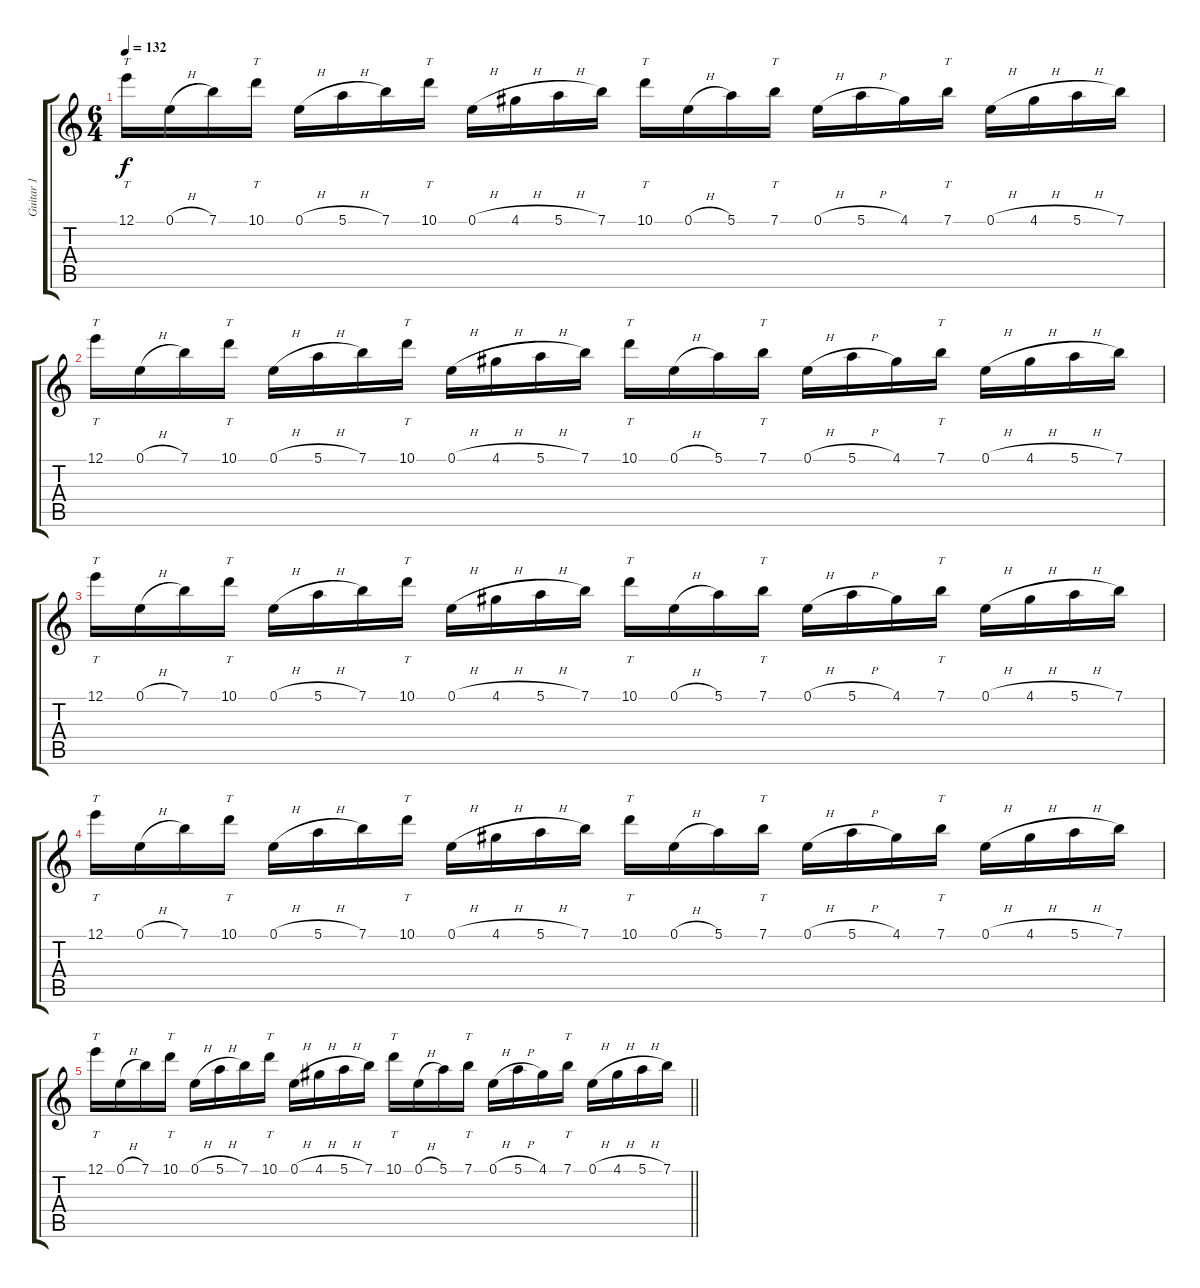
\track ("Guitar 1" "Guitar 1") {instrument distortionguitar}
\staff {score tabs}
\tuning (E4 B3 G3 D3 A2 D2) {hide}
\ts (6 4)
\tempo 132
\clef g2
\ks c
12.1.16{tt dy f} 0.1{h}.16 7.1.16 10.1.16{tt} 0.1{h}.16 5.1{h}.16 7.1.16 10.1.16{tt} 0.1{h}.16 4.1{h}.16 5.1{h}.16 7.1.16 10.1.16{tt} 0.1{h}.16 5.1.16 7.1.16{tt} 0.1{h}.16 5.1{h}.16 4.1.16 7.1.16{tt} 0.1{h}.16 4.1{h}.16 5.1{h}.16 7.1.16 |
12.1.16{tt} 0.1{h}.16 7.1.16 10.1.16{tt} 0.1{h}.16 5.1{h}.16 7.1.16 10.1.16{tt} 0.1{h}.16 4.1{h}.16 5.1{h}.16 7.1.16 10.1.16{tt} 0.1{h}.16 5.1.16 7.1.16{tt} 0.1{h}.16 5.1{h}.16 4.1.16 7.1.16{tt} 0.1{h}.16 4.1{h}.16 5.1{h}.16 7.1.16 |
12.1.16{tt} 0.1{h}.16 7.1.16 10.1.16{tt} 0.1{h}.16 5.1{h}.16 7.1.16 10.1.16{tt} 0.1{h}.16 4.1{h}.16 5.1{h}.16 7.1.16 10.1.16{tt} 0.1{h}.16 5.1.16 7.1.16{tt} 0.1{h}.16 5.1{h}.16 4.1.16 7.1.16{tt} 0.1{h}.16 4.1{h}.16 5.1{h}.16 7.1.16 |
12.1.16{tt} 0.1{h}.16 7.1.16 10.1.16{tt} 0.1{h}.16 5.1{h}.16 7.1.16 10.1.16{tt} 0.1{h}.16 4.1{h}.16 5.1{h}.16 7.1.16 10.1.16{tt} 0.1{h}.16 5.1.16 7.1.16{tt} 0.1{h}.16 5.1{h}.16 4.1.16 7.1.16{tt} 0.1{h}.16 4.1{h}.16 5.1{h}.16 7.1.16 |
\barLineRight lightlight
12.1.16{tt} 0.1{h}.16 7.1.16 10.1.16{tt} 0.1{h}.16 5.1{h}.16 7.1.16 10.1.16{tt} 0.1{h}.16 4.1{h}.16 5.1{h}.16 7.1.16 10.1.16{tt} 0.1{h}.16 5.1.16 7.1.16{tt} 0.1{h}.16 5.1{h}.16 4.1.16 7.1.16{tt} 0.1{h}.16 4.1{h}.16 5.1{h}.16 7.1.16
